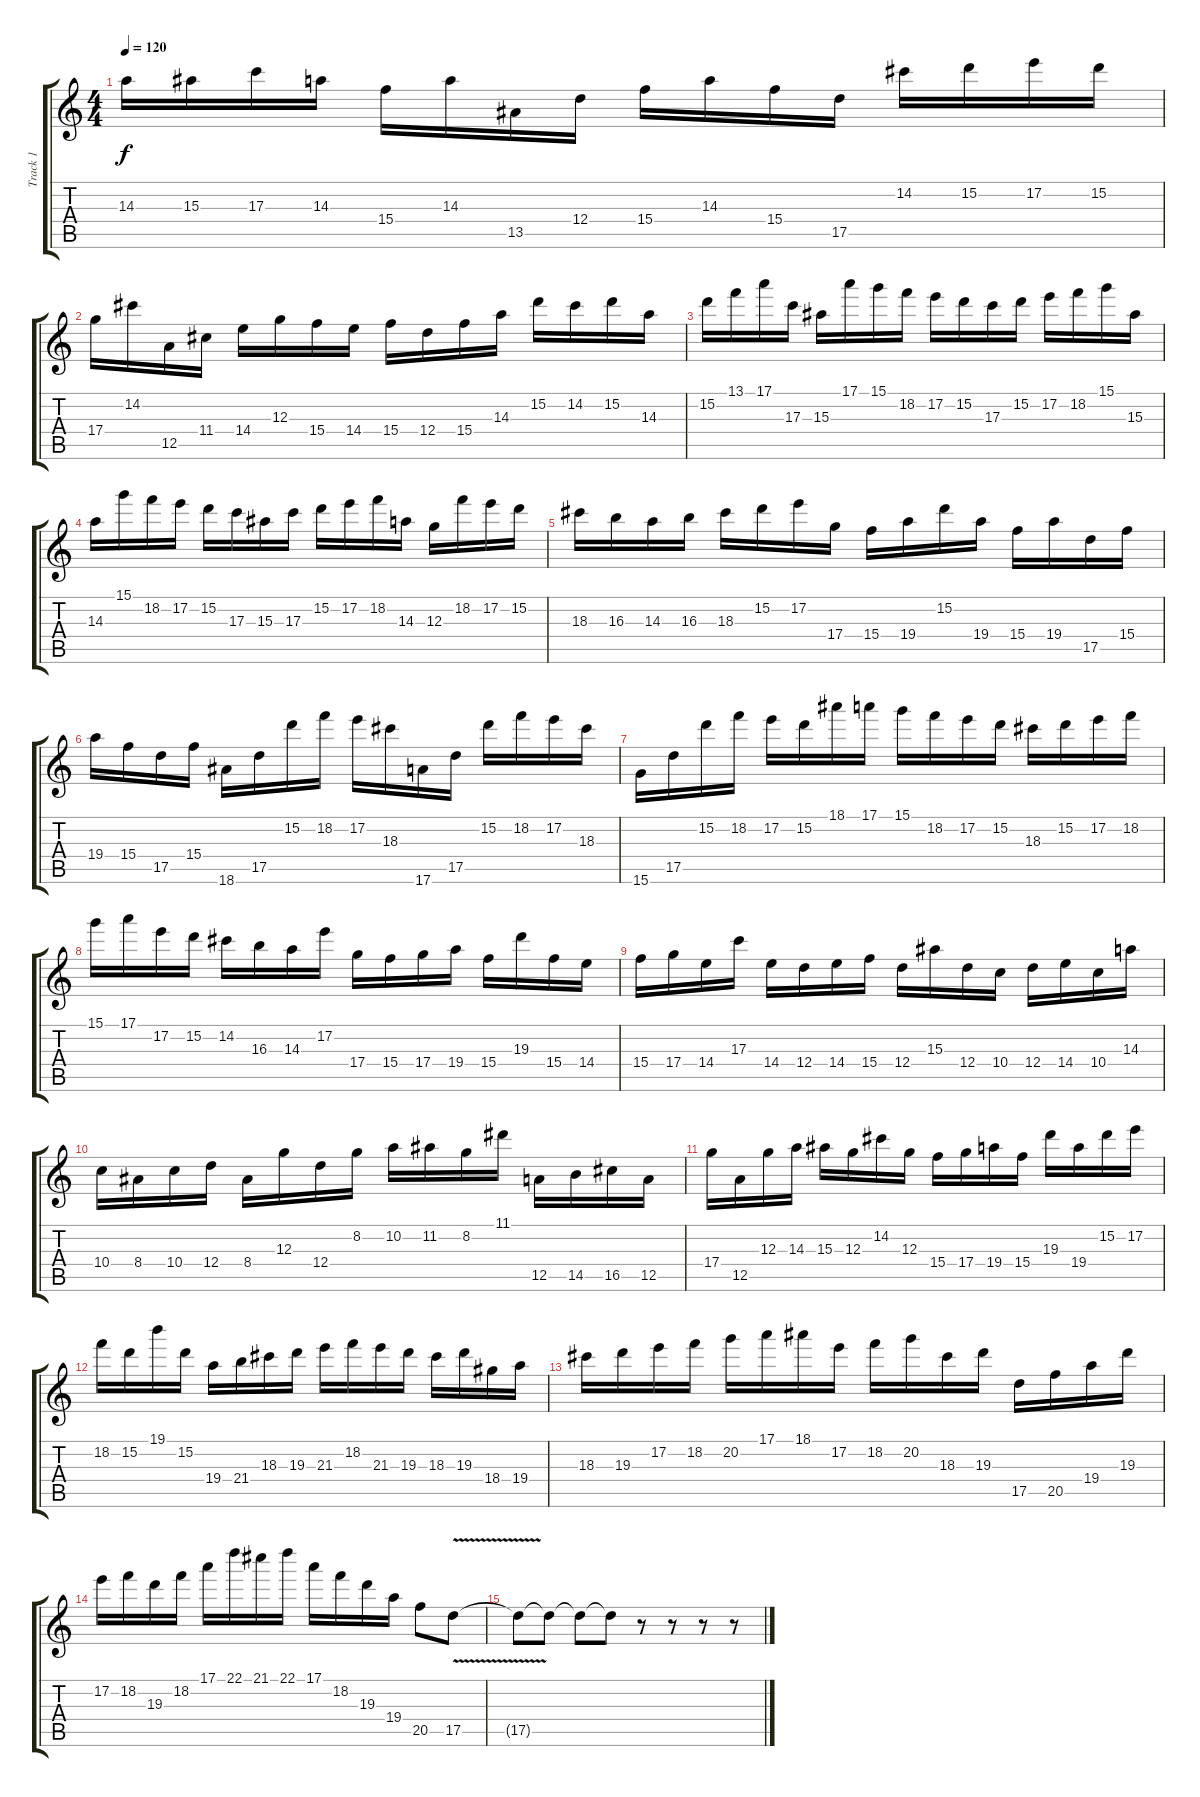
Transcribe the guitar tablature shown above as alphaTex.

\track ("Track 1" "Track 1") {instrument electricguitarjazz}
\staff {score tabs}
\tuning (E4 B3 G3 D3 A2 E2) {hide}
\ts (4 4)
\tempo 120
\clef g2
\ks c
14.3.16{dy f} 15.3.16 17.3.16 14.3.16 15.4.16 14.3.16 13.5.16 12.4.16 15.4.16 14.3.16 15.4.16 17.5.16 14.2.16 15.2.16 17.2.16 15.2.16 |
17.4.16 14.2.16 12.5.16 11.4.16 14.4.16 12.3.16 15.4.16 14.4.16 15.4.16 12.4.16 15.4.16 14.3.16 15.2.16 14.2.16 15.2.16 14.3.16 |
15.2.16 13.1.16 17.1.16 17.3.16 15.3.16 17.1.16 15.1.16 18.2.16 17.2.16 15.2.16 17.3.16 15.2.16 17.2.16 18.2.16 15.1.16 15.3.16 |
14.3.16 15.1.16 18.2.16 17.2.16 15.2.16 17.3.16 15.3.16 17.3.16 15.2.16 17.2.16 18.2.16 14.3.16 12.3.16 18.2.16 17.2.16 15.2.16 |
18.3.16 16.3.16 14.3.16 16.3.16 18.3.16 15.2.16 17.2.16 17.4.16 15.4.16 19.4.16 15.2.16 19.4.16 15.4.16 19.4.16 17.5.16 15.4.16 |
19.4.16 15.4.16 17.5.16 15.4.16 18.6.16 17.5.16 15.2.16 18.2.16 17.2.16 18.3.16 17.6.16 17.5.16 15.2.16 18.2.16 17.2.16 18.3.16 |
15.6.16 17.5.16 15.2.16 18.2.16 17.2.16 15.2.16 18.1.16 17.1.16 15.1.16 18.2.16 17.2.16 15.2.16 18.3.16 15.2.16 17.2.16 18.2.16 |
15.1.16 17.1.16 17.2.16 15.2.16 14.2.16 16.3.16 14.3.16 17.2.16 17.4.16 15.4.16 17.4.16 19.4.16 15.4.16 19.3.16 15.4.16 14.4.16 |
15.4.16 17.4.16 14.4.16 17.3.16 14.4.16 12.4.16 14.4.16 15.4.16 12.4.16 15.3.16 12.4.16 10.4.16 12.4.16 14.4.16 10.4.16 14.3.16 |
10.4.16 8.4.16 10.4.16 12.4.16 8.4.16 12.3.16 12.4.16 8.2.16 10.2.16 11.2.16 8.2.16 11.1.16 12.5.16 14.5.16 16.5.16 12.5.16 |
17.4.16 12.5.16 12.3.16 14.3.16 15.3.16 12.3.16 14.2.16 12.3.16 15.4.16 17.4.16 19.4.16 15.4.16 19.3.16 19.4.16 15.2.16 17.2.16 |
18.2.16 15.2.16 19.1.16 15.2.16 19.4.16 21.4.16 18.3.16 19.3.16 21.3.16 18.2.16 21.3.16 19.3.16 18.3.16 19.3.16 18.4.16 19.4.16 |
18.3.16 19.3.16 17.2.16 18.2.16 20.2.16 17.1.16 18.1.16 17.2.16 18.2.16 20.2.16 18.3.16 19.3.16 17.5.16 20.5.16 19.4.16 19.3.16 |
17.2.16 18.2.16 19.3.16 18.2.16 17.1.16 22.1.16 21.1.16 22.1.16 17.1.16 18.2.16 19.3.16 19.4.16 20.5.8 17.5{v}.8 |
17.5{t}.8 17.5{t}.8 17.5{t}.8 17.5{t}.8 r.8 r.8 r.8 r.8
